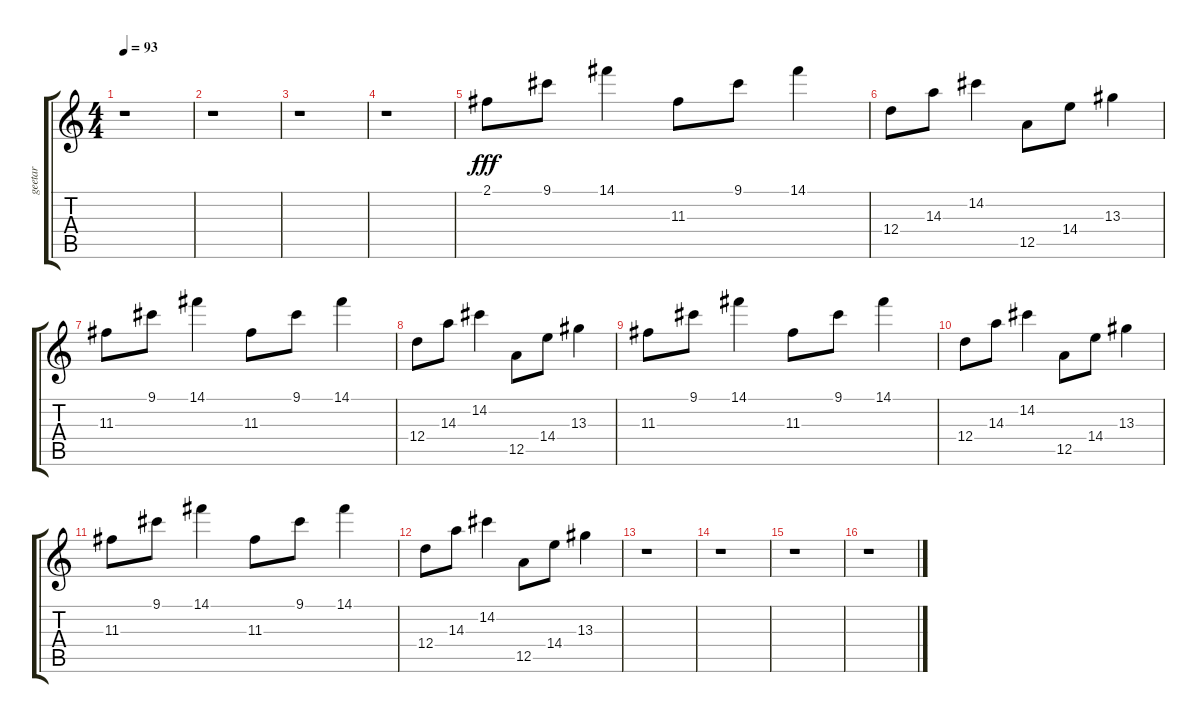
\track ("geetar" "geetar") {instrument overdrivenguitar}
\staff {score tabs}
\tuning (E4 B3 G3 D3 A2 E2) {hide}
\ts (4 4)
\tempo 93
\clef g2
\ks c
r.1{dy fff} |
r.1 |
r.1 |
r.1 |
2.1.8 9.1.8 14.1.4 11.3.8 9.1.8 14.1.4 |
12.4.8 14.3.8 14.2.4 12.5.8 14.4.8 13.3.4 |
11.3.8 9.1.8 14.1.4 11.3.8 9.1.8 14.1.4 |
12.4.8 14.3.8 14.2.4 12.5.8 14.4.8 13.3.4 |
11.3.8 9.1.8 14.1.4 11.3.8 9.1.8 14.1.4 |
12.4.8 14.3.8 14.2.4 12.5.8 14.4.8 13.3.4 |
11.3.8 9.1.8 14.1.4 11.3.8 9.1.8 14.1.4 |
12.4.8 14.3.8 14.2.4 12.5.8 14.4.8 13.3.4 |
r.1 |
r.1 |
r.1 |
r.1
